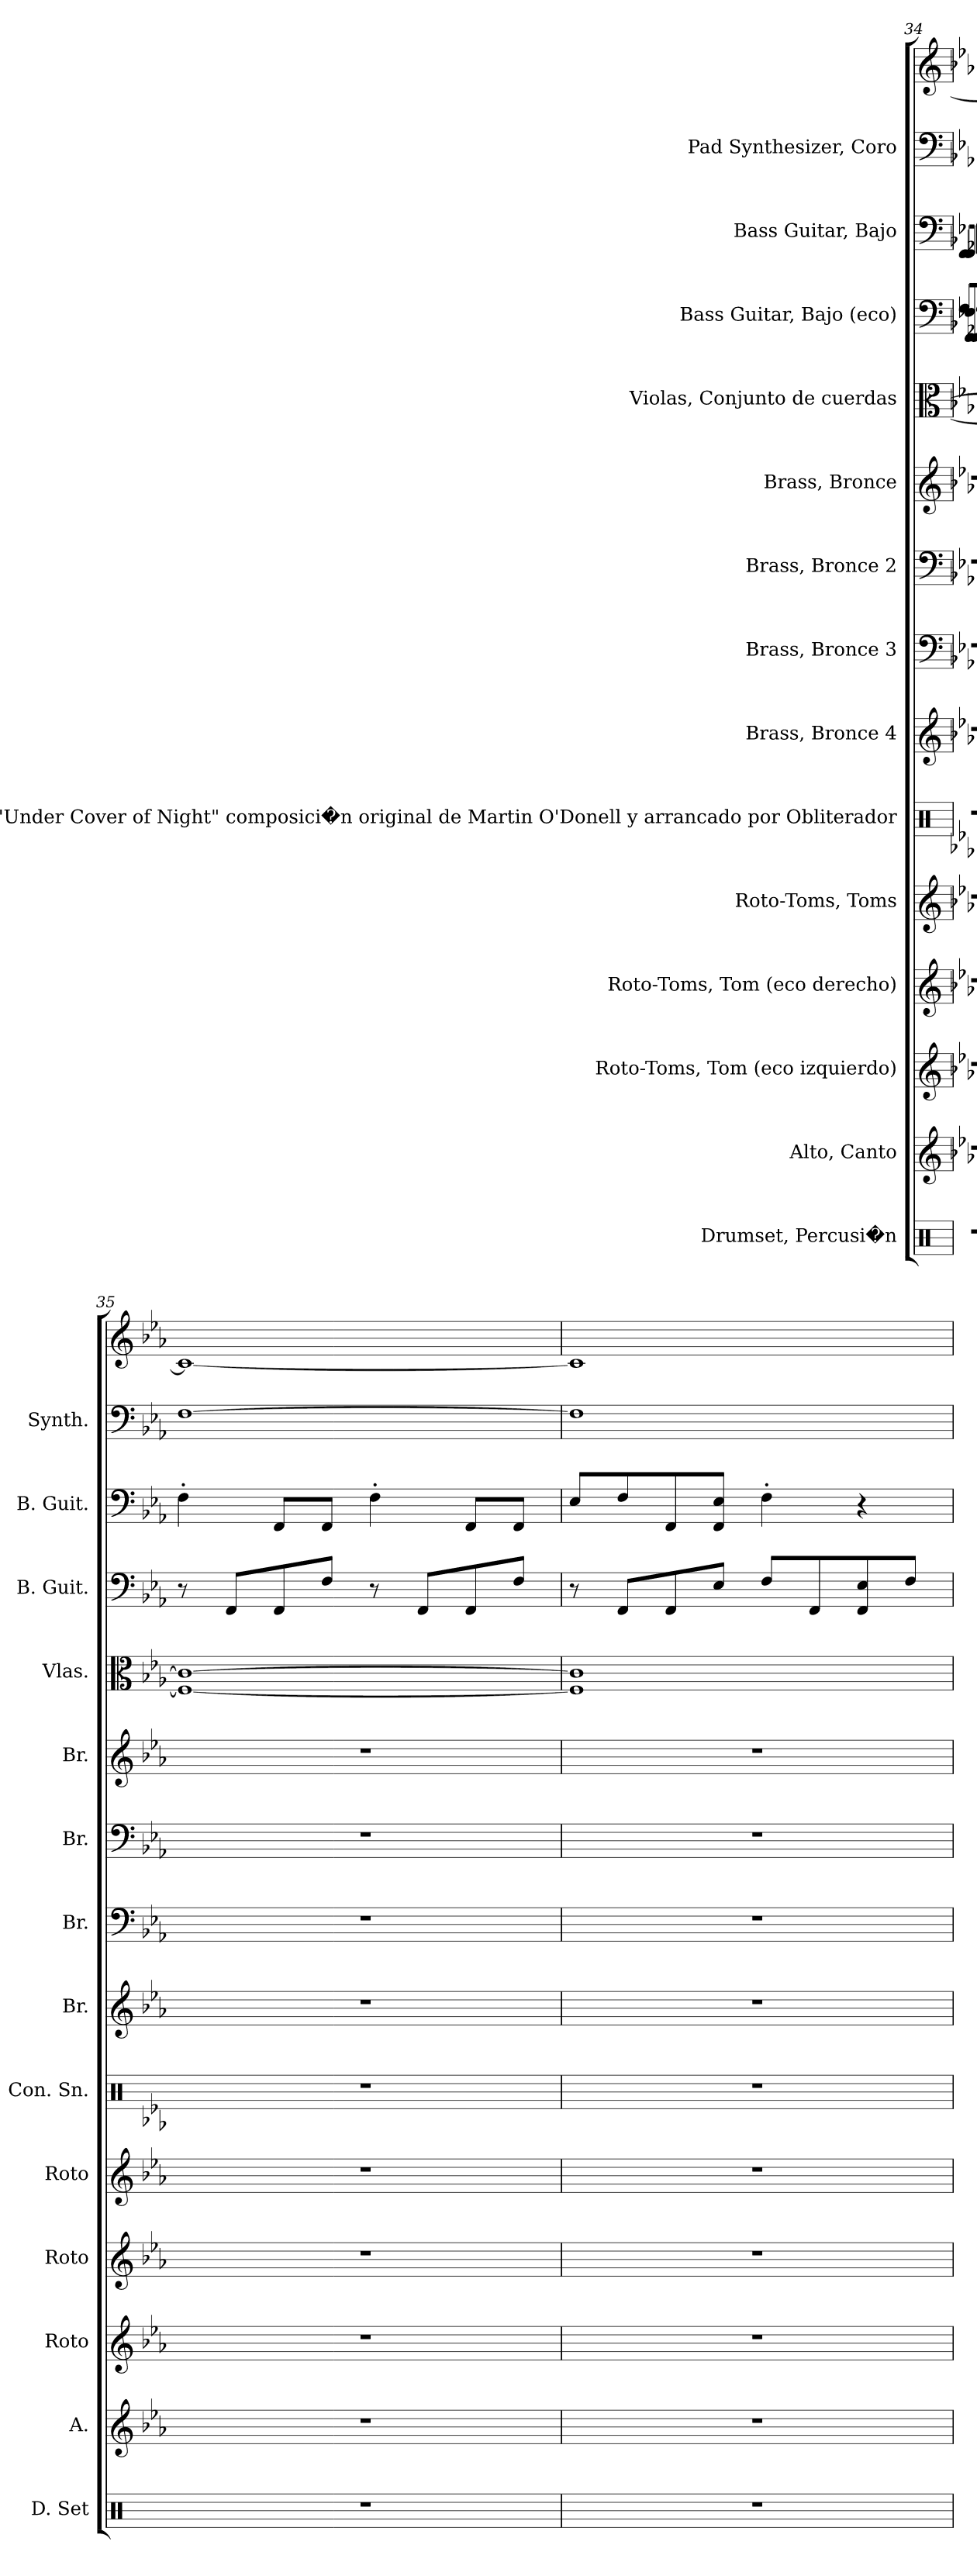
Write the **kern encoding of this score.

**kern	**kern	**kern	**kern	**kern	**kern	**kern	**kern	**kern	**kern	**kern	**kern	**kern	**kern	**kern
*part14	*part13	*part12	*part11	*part10	*part9	*part8	*part7	*part6	*part5	*part4	*part3	*part2	*part1	*part1
*staff15	*staff14	*staff13	*staff12	*staff11	*staff10	*staff9	*staff8	*staff7	*staff6	*staff5	*staff4	*staff3	*staff2	*staff1
*I"Drumset, Percusi�n	*I"Alto, Canto	*I"Roto-Toms, Tom (eco izquierdo)	*I"Roto-Toms, Tom (eco derecho)	*I"Roto-Toms, Toms	*I"Concert Snare Drum, &quot;Under Cover of Night&quot; composici�n original de Martin O'Donell y arrancado por Obliterador	*I"Brass, Bronce 4	*I"Brass, Bronce 3	*I"Brass, Bronce 2	*I"Brass, Bronce	*I"Violas, Conjunto de cuerdas	*I"Bass Guitar, Bajo (eco)	*I"Bass Guitar, Bajo	*I"Pad Synthesizer, Coro	*
*I'D. Set	*I'A.	*I'Roto	*I'Roto	*I'Roto	*I'Con. Sn.	*I'Br.	*I'Br.	*I'Br.	*I'Br.	*I'Vlas.	*I'B. Guit.	*I'B. Guit.	*I'Synth.	*
!!LO:PB:g=z
*clefX	*clefG2	*clefG2	*clefG2	*clefG2	*clefX	*clefG2	*clefF4	*clefF4	*clefG2	*clefC3	*clefF4	*clefF4	*clefF4	*clefG2
*	*	*	*	*	*	*	*	*	*	*	*ITrd7c12	*ITrd7c12	*	*
*k[]	*k[b-e-a-]	*k[b-e-a-]	*k[b-e-a-]	*k[b-e-a-]	*k[b-e-a-]	*k[b-e-a-]	*k[b-e-a-]	*k[b-e-a-]	*k[b-e-a-]	*k[b-e-a-]	*k[b-e-a-]	*k[b-e-a-]	*k[b-e-a-]	*k[b-e-a-]
*M4/4	*M4/4	*M4/4	*M4/4	*M4/4	*M4/4	*M4/4	*M4/4	*M4/4	*M4/4	*M4/4	*M4/4	*M4/4	*M4/4	*M4/4
=34	=34	=34	=34	=34	=34	=34	=34	=34	=34	=34	=34	=34	=34	=34
1r	1r	1r	1r	1r	1r	1r	1r	1r	1r	1F_ 1c_	8r	8EE-/L	4F\]	1c_
.	.	.	.	.	.	.	.	.	.	.	8FFF/L	8FF/	.	.
.	.	.	.	.	.	.	.	.	.	.	8FFF/	8FFF/	2.C/	.
.	.	.	.	.	.	.	.	.	.	.	8EE-/J	8FFF/ 8EE-/J	.	.
.	.	.	.	.	.	.	.	.	.	.	8FF/L	4FF'\	.	.
.	.	.	.	.	.	.	.	.	.	.	8FFF/	.	.	.
.	.	.	.	.	.	.	.	.	.	.	8FFF/ 8EE-/	8FFF/L	.	.
.	.	.	.	.	.	.	.	.	.	.	8FF/J	8FFF/J	.	.
=35	=35	=35	=35	=35	=35	=35	=35	=35	=35	=35	=35	=35	=35	=35
1r	1r	1r	1r	1r	1r	1r	1r	1r	1r	1F_ 1c_	8r	4FF'\	[1F	1c_
.	.	.	.	.	.	.	.	.	.	.	8FFF/L	.	.	.
.	.	.	.	.	.	.	.	.	.	.	8FFF/	8FFF/L	.	.
.	.	.	.	.	.	.	.	.	.	.	8FF/J	8FFF/J	.	.
.	.	.	.	.	.	.	.	.	.	.	8r	4FF'\	.	.
.	.	.	.	.	.	.	.	.	.	.	8FFF/L	.	.	.
.	.	.	.	.	.	.	.	.	.	.	8FFF/	8FFF/L	.	.
.	.	.	.	.	.	.	.	.	.	.	8FF/J	8FFF/J	.	.
=36	=36	=36	=36	=36	=36	=36	=36	=36	=36	=36	=36	=36	=36	=36
1r	1r	1r	1r	1r	1r	1r	1r	1r	1r	1F] 1c]	8r	8EE-/L	1F]	1c]
.	.	.	.	.	.	.	.	.	.	.	8FFF/L	8FF/	.	.
.	.	.	.	.	.	.	.	.	.	.	8FFF/	8FFF/	.	.
.	.	.	.	.	.	.	.	.	.	.	8EE-/J	8FFF/ 8EE-/J	.	.
.	.	.	.	.	.	.	.	.	.	.	8FF/L	4FF'\	.	.
.	.	.	.	.	.	.	.	.	.	.	8FFF/	.	.	.
.	.	.	.	.	.	.	.	.	.	.	8FFF/ 8EE-/	4r	.	.
.	.	.	.	.	.	.	.	.	.	.	8FF/J	.	.	.
=	=	=	=	=	=	=	=	=	=	=	=	=	=	=
*-	*-	*-	*-	*-	*-	*-	*-	*-	*-	*-	*-	*-	*-	*-
